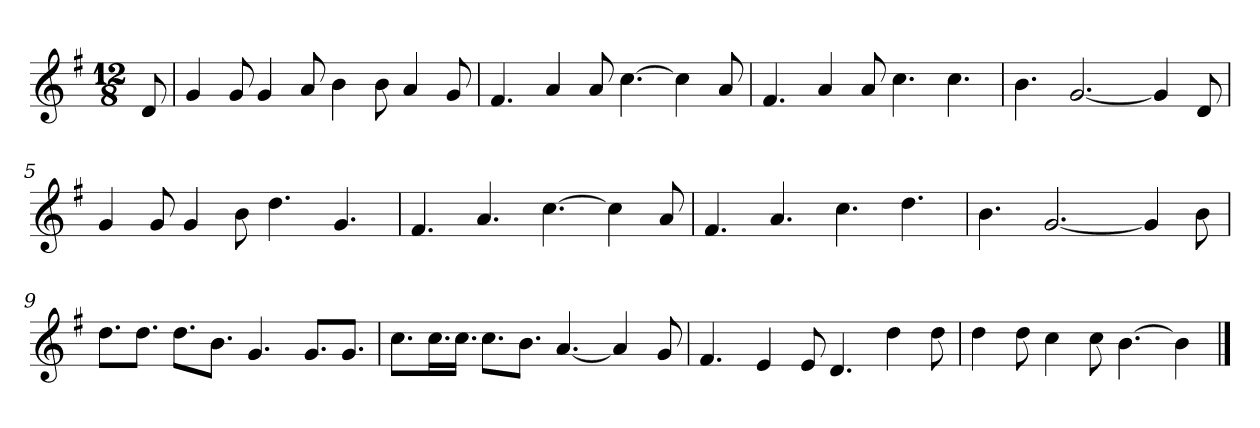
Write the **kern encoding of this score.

**kern
*part1
*staff1
*k[f#]
*M12/8
*MM120
=
8d
=1
4g
8g
4g
8a
4b
8b
4a
8g
=2
4.f#
4a
8a
[4.cc
4cc]
8a
=3
4.f#
4a
8a
4.cc
4.cc
=4
4.b
[2.g
4g]
8d
=5
4g
8g
4g
8b
4.dd
4.g
=6
4.f#
4.a
[4.cc
4cc]
8a
=7
4.f#
4.a
4.cc
4.dd
=8
4.b
[2.g
4g]
8b
=9
8.ddL
8.ddJ
8.ddL
8.bJ
4.g
8.gL
8.gJ
=10
8.ccL
16.ccL
16.ccJJ
8.ccL
8.bJ
[4.a
4a]
8g
=11
4.f#
4e
8e
4.d
4dd
8dd
=12
4dd
8dd
4cc
8cc
[4.b
4b]
==
*-
